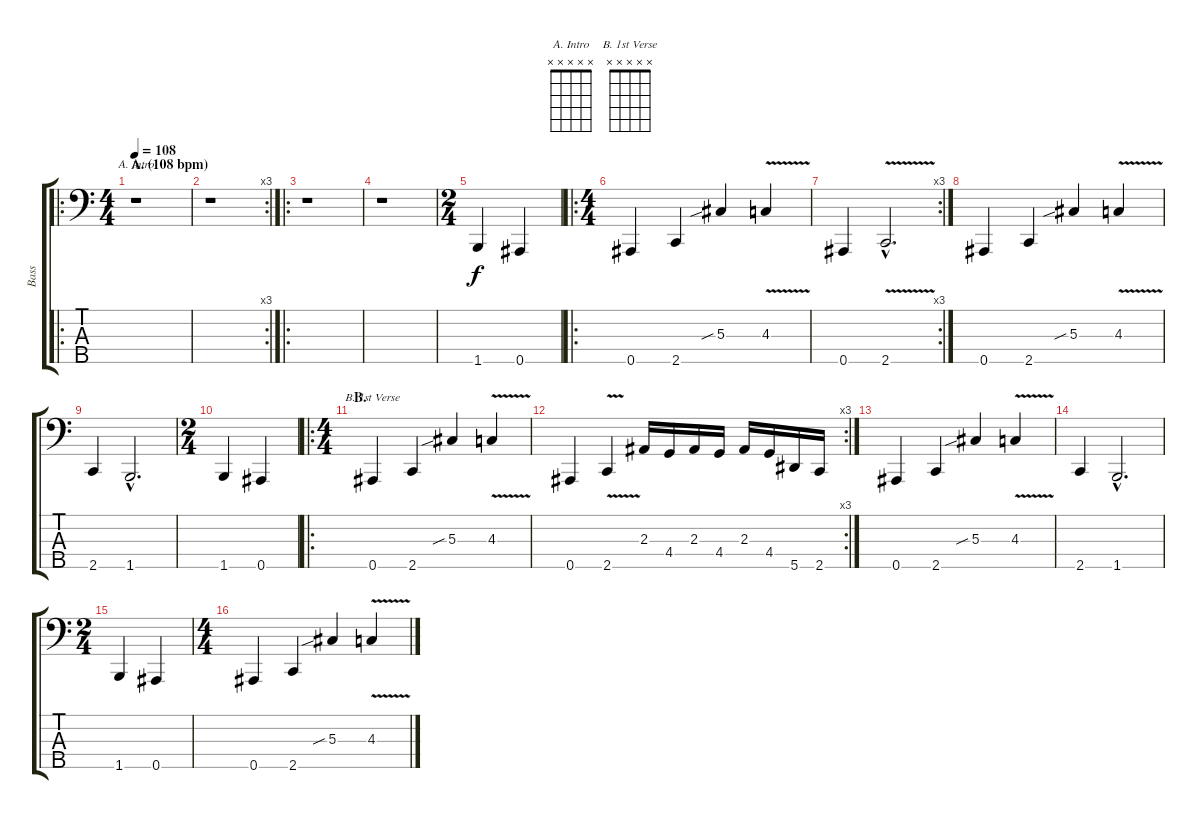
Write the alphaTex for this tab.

\track ("Bass " "Bass ") {instrument electricbassfinger}
\staff {score tabs}
\tuning (Gb2 Db2 Ab1 Eb1 Bb0) {hide}
\chord ("A. Intro" x x x x x)
\chord ("B. 1st Verse" x x x x x)
\ro
\ts (4 4)
\section ("" "A. (108 bpm)")
\tempo 108
\clef f4
\ks c
r.1{ch "A. Intro" dy f instrument electricbassfinger} |
\rc 3
r.1 |
\ro
r.1 |
r.1 |
\ts (2 4)
1.5.4 0.5.4 |
\ro
\ts (4 4)
0.5.4 2.5.4 5.3{sib}.4 4.3{v}.4 |
\rc 3
0.5.4 2.5{v hac}.2{d} |
0.5.4 2.5.4 5.3{sib}.4 4.3{v}.4 |
2.5.4 1.5{hac}.2{d} |
\ts (2 4)
1.5.4 0.5.4 |
\ro
\ts (4 4)
\section ("" "B.")
0.5.4{ch "B. 1st Verse"} 2.5.4 5.3{sib}.4 4.3{v}.4 |
\rc 3
0.5.4 2.5{v}.4 2.3.16 4.4.16 2.3.16 4.4.16 2.3.16 4.4.16 5.5.16 2.5.16 |
0.5.4 2.5.4 5.3{sib}.4 4.3{v}.4 |
2.5.4 1.5{hac}.2{d} |
\ts (2 4)
1.5.4 0.5.4 |
\ts (4 4)
0.5.4 2.5.4 5.3{sib}.4 4.3{v}.4
